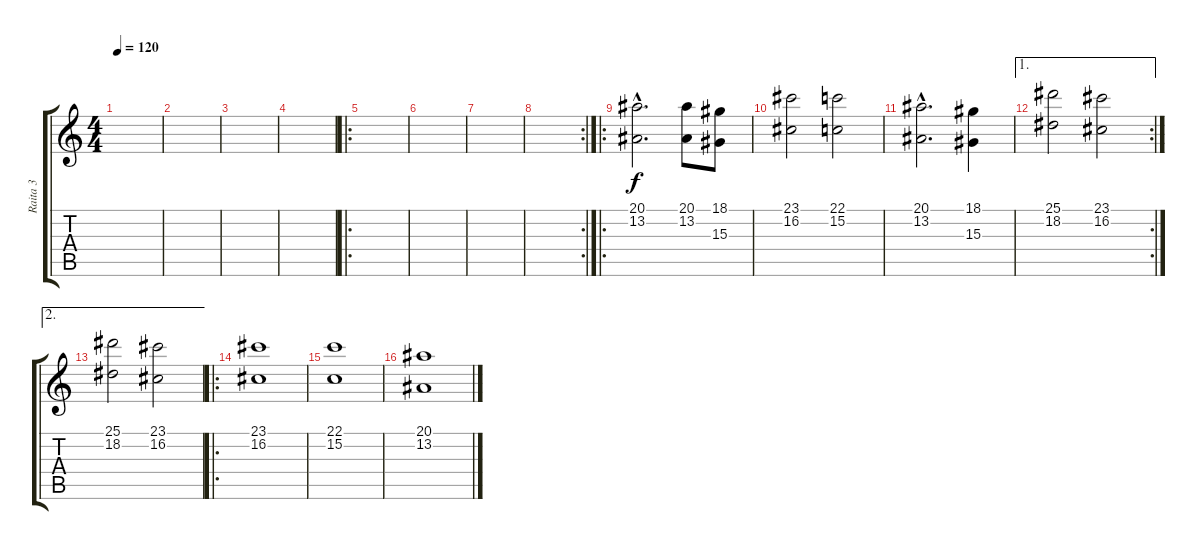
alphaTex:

\track ("Raita 3" "Raita 3") {instrument synthstrings2}
\staff {score tabs}
\tuning (D4 A3 F3 C3 G2 D2) {hide}
\ts (4 4)
\tempo 120
\clef g2
\ks c
|
|
|
|
\ro
|
|
|
\rc 2
|
\ro
(20.1{hac} 13.2{hac}).2{d} (20.1 13.2).8 (18.1 15.3).8 |
(23.1 16.2).2 (22.1 15.2).2 |
(20.1{hac} 13.2{hac}).2{d} (18.1 15.3).4 |
\ae 1
\rc 2
(25.1 18.2).2 (23.1 16.2).2 |
\ae 2
(25.1 18.2).2 (23.1 16.2).2 |
\ro
(23.1 16.2).1 |
(22.1 15.2).1 |
(20.1 13.2).1
